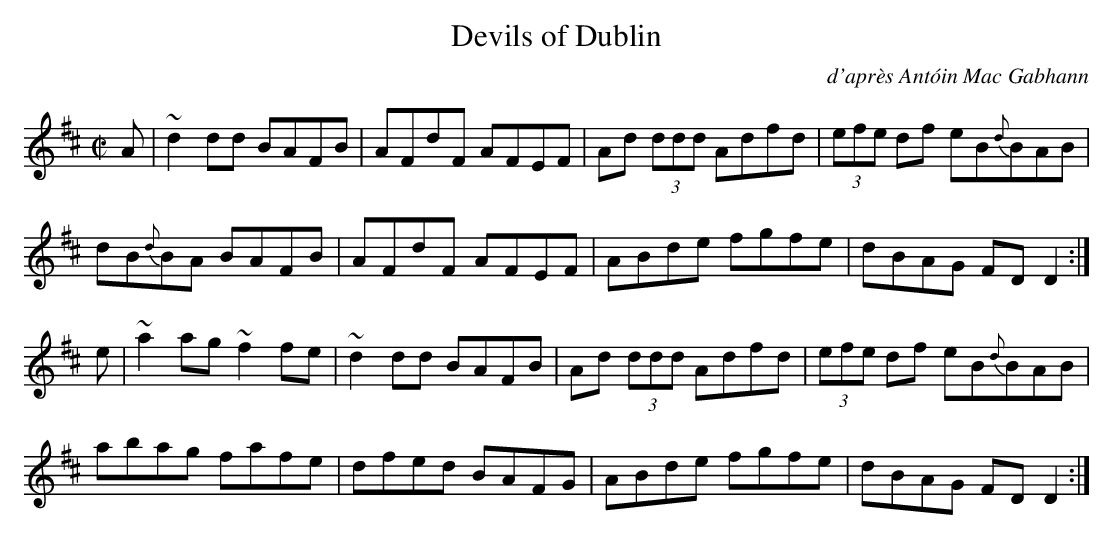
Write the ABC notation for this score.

X:1
T:Devils of Dublin
C:d'après Antóin Mac Gabhann
M:C|
L:1/8
K:D
A|~d2dd BAFB|AFdF AFEF   |Ad (3ddd Adfd|(3efe df eB{d}BAB|
dB{d}BA BAFB|AFdF AFEF|ABde fgfe|dBAG FDD2:|
e|~a2ag ~f2fe|~d2dd BAFB |Ad (3ddd Adfd|(3efe df eB{d}BAB|
abag fafe|dfed BAFG|ABde fgfe|dBAG FDD2:|
